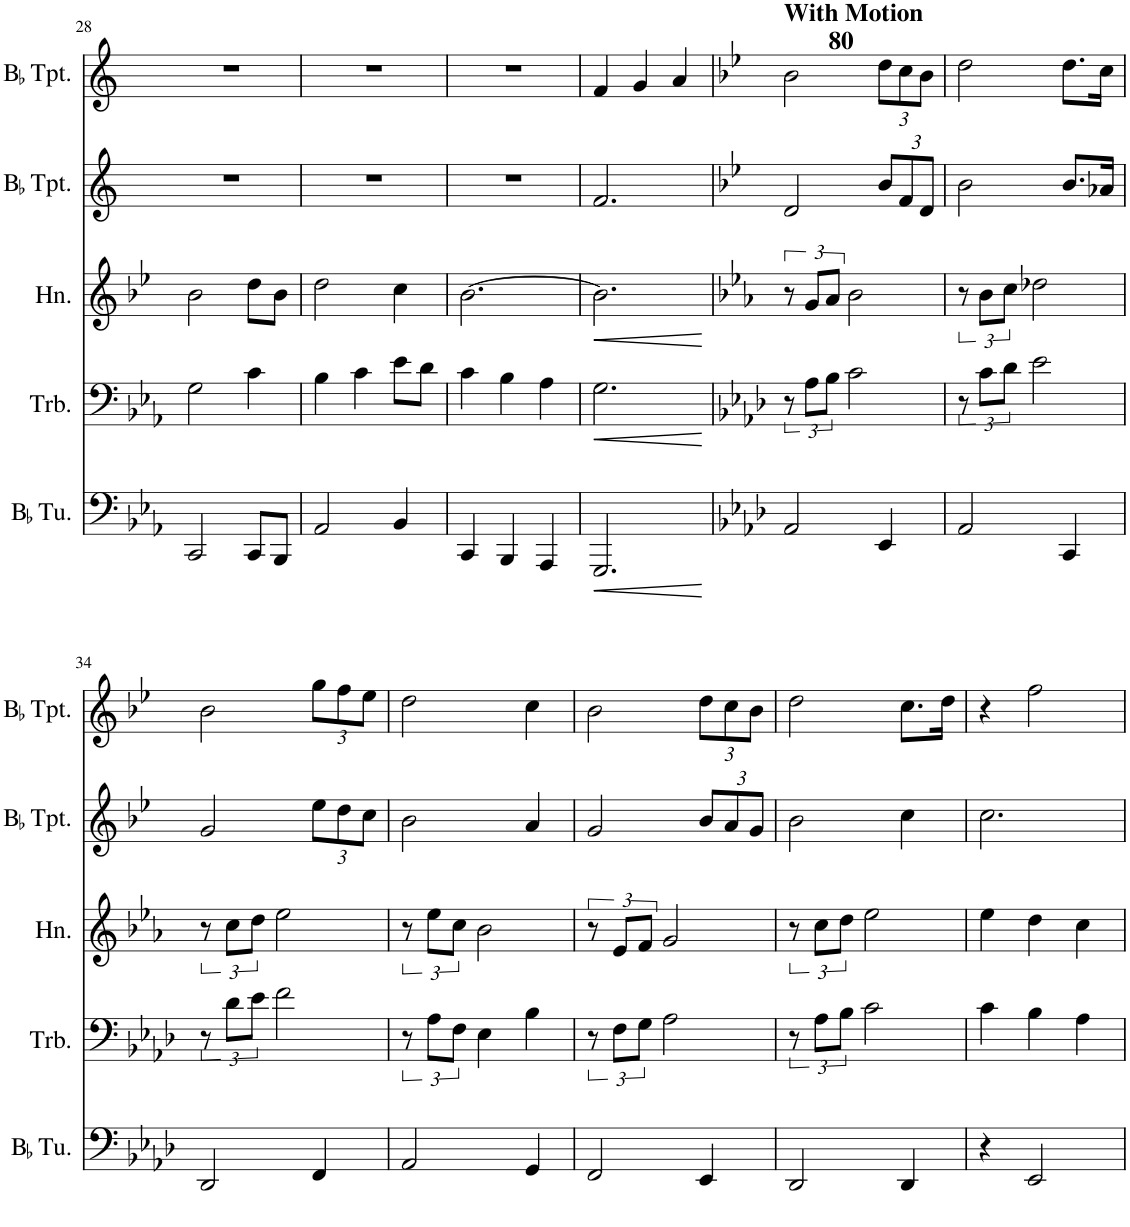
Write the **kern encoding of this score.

**kern	**dynam	**kern	**dynam	**kern	**dynam	**kern	**kern
*part5	*part5	*part4	*part4	*part3	*part3	*part2	*part1
*staff5	*staff5	*staff4	*staff4	*staff3	*staff3	*staff2	*staff1
*I"BaccidentalFlat Tuba	*	*I"Trombone	*	*I"Horn	*	*I"BaccidentalFlat Trumpet	*I"BaccidentalFlat Trumpet
*I'BaccidentalFlat Tu.	*	*I'Trb.	*	*I'Hn.	*	*I'BaccidentalFlat Tpt.	*I'BaccidentalFlat Tpt.
!!LO:PB:g=z
*clefF4	*	*clefF4	*	*clefG2	*	*clefG2	*clefG2
*	*	*	*	*Trd4c7	*	*Trd1c2	*Trd1c2
*k[b-e-a-]	*	*k[b-e-a-]	*	*k[b-e-]	*	*k[]	*k[]
*M3/4	*	*M3/4	*	*M3/4	*	*M3/4	*M3/4
=28	=28	=28	=28	=28	=28	=28	=28
2CC/	.	2G\	.	2b-\	.	2.r	2.r
8CC/L	.	4c\	.	8dd\L	.	.	.
8BBB-/J	.	.	.	8b-\J	.	.	.
=29	=29	=29	=29	=29	=29	=29	=29
2AA-/	.	4B-\	.	2dd\	.	2.r	2.r
.	.	4c\	.	.	.	.	.
4BB-/	.	8e-\L	.	4cc\	.	.	.
.	.	8d\J	.	.	.	.	.
=30	=30	=30	=30	=30	=30	=30	=30
4CC/	.	4c\	.	[2.b-\	.	2.r	2.r
4BBB-/	.	4B-\	.	.	.	.	.
4AAA-/	.	4A-\	.	.	.	.	.
=31	=31	=31	=31	=31	=31	=31	=31
!	!LO:HP:b	!	!LO:HP:b	!	!LO:HP:b	!	!
2.GGG/	<	2.G\	<	2.b-\]	<	2.f/	4f/
.	.	.	.	.	.	.	4g/
.	.	.	.	.	.	.	4a/
.	[	.	[	.	[	.	.
=32	=32	=32	=32	=32	=32	=32	=32
*k[b-e-a-d-]	*	*k[b-e-a-d-]	*	*k[b-e-a-]	*	*k[b-e-]	*k[b-e-]
!	!	!	!	!	!	!	!LO:TX:a:B:t=With Motion
!	!	!	!	!	!	!	!LO:TX:a:t=80
2AA-/	.	12r	.	12r	.	2d/	2b-\
.	.	12A-\L	.	12g/L	.	.	.
.	.	12B-\J	.	12a-/J	.	.	.
.	.	2c\	.	2b-\	.	.	.
*	*	*	*	*	*	*Xbrackettup	*Xbrackettup
4EE-/	.	.	.	.	.	12b-/L	12dd\L
.	.	.	.	.	.	12f/	12cc\
.	.	.	.	.	.	12d/J	12b-\J
=33	=33	=33	=33	=33	=33	=33	=33
2AA-/	.	12r	.	12r	.	2b-\	2dd\
.	.	12c\L	.	12b-\L	.	.	.
.	.	12d-\J	.	12cc\J	.	.	.
.	.	2e-\	.	2dd-X\	.	.	.
4CC/	.	.	.	.	.	8.b-/L	8.dd\L
.	.	.	.	.	.	16a-X/Jk	16cc\Jk
!!LO:LB:g=z
=34	=34	=34	=34	=34	=34	=34	=34
2DD-/	.	12r	.	12r	.	2g/	2b-\
.	.	12d-\L	.	12cc\L	.	.	.
.	.	12e-\J	.	12dd\J	.	.	.
.	.	2f\	.	2ee-\	.	.	.
4FF/	.	.	.	.	.	12ee-\L	12gg\L
.	.	.	.	.	.	12dd\	12ff\
.	.	.	.	.	.	12cc\J	12ee-\J
=35	=35	=35	=35	=35	=35	=35	=35
2AA-/	.	12r	.	12r	.	2b-\	2dd\
.	.	12A-\L	.	12ee-\L	.	.	.
.	.	12F\J	.	12cc\J	.	.	.
.	.	4E-\	.	2b-\	.	.	.
4GG/	.	4B-\	.	.	.	4a/	4cc\
=36	=36	=36	=36	=36	=36	=36	=36
2FF/	.	12r	.	12r	.	2g/	2b-\
.	.	12F\L	.	12e-/L	.	.	.
.	.	12G\J	.	12f/J	.	.	.
.	.	2A-\	.	2g/	.	.	.
4EE-/	.	.	.	.	.	12b-/L	12dd\L
.	.	.	.	.	.	12a/	12cc\
.	.	.	.	.	.	12g/J	12b-\J
=37	=37	=37	=37	=37	=37	=37	=37
2DD-/	.	12r	.	12r	.	2b-\	2dd\
.	.	12A-\L	.	12cc\L	.	.	.
.	.	12B-\J	.	12dd\J	.	.	.
.	.	2c\	.	2ee-\	.	.	.
4DD-/	.	.	.	.	.	4cc\	8.cc\L
.	.	.	.	.	.	.	16dd\Jk
=38	=38	=38	=38	=38	=38	=38	=38
4r	.	4c\	.	4ee-\	.	2.cc\	4r
2EE-/	.	4B-\	.	4dd\	.	.	2ff\
.	.	4A-\	.	4cc\	.	.	.
=	=	=	=	=	=	=	=
*-	*-	*-	*-	*-	*-	*-	*-
